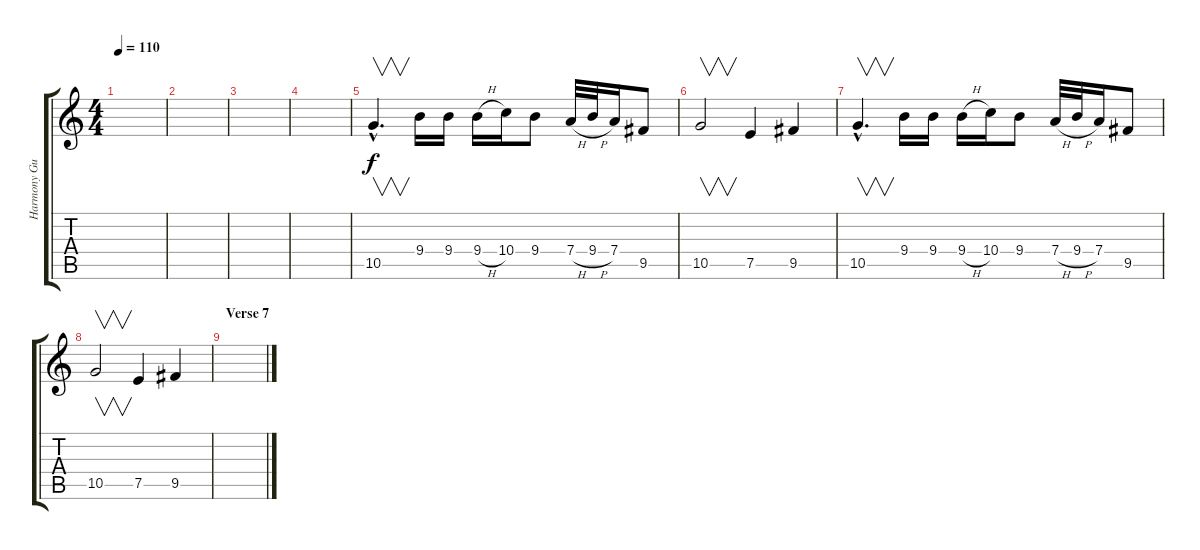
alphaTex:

\track ("Harmony Guitar" "Harmony Gu") {instrument distortionguitar}
\staff {score tabs}
\tuning (E4 B3 G3 D3 A2 E2) {hide}
\ts (4 4)
\tempo 110
\clef g2
\ks c
|
|
|
|
10.5{hac}.4{v d} 9.4.16 9.4.16 9.4{h}.16 10.4.16 9.4.8 7.4{h}.32 9.4{h}.32 7.4.16 9.5.8 |
10.5.2{v} 7.5.4 9.5.4 |
10.5{hac}.4{v d} 9.4.16 9.4.16 9.4{h}.16 10.4.16 9.4.8 7.4{h}.32 9.4{h}.32 7.4.16 9.5.8 |
10.5.2{v} 7.5.4 9.5.4 |
\section ("" "Verse 7")
